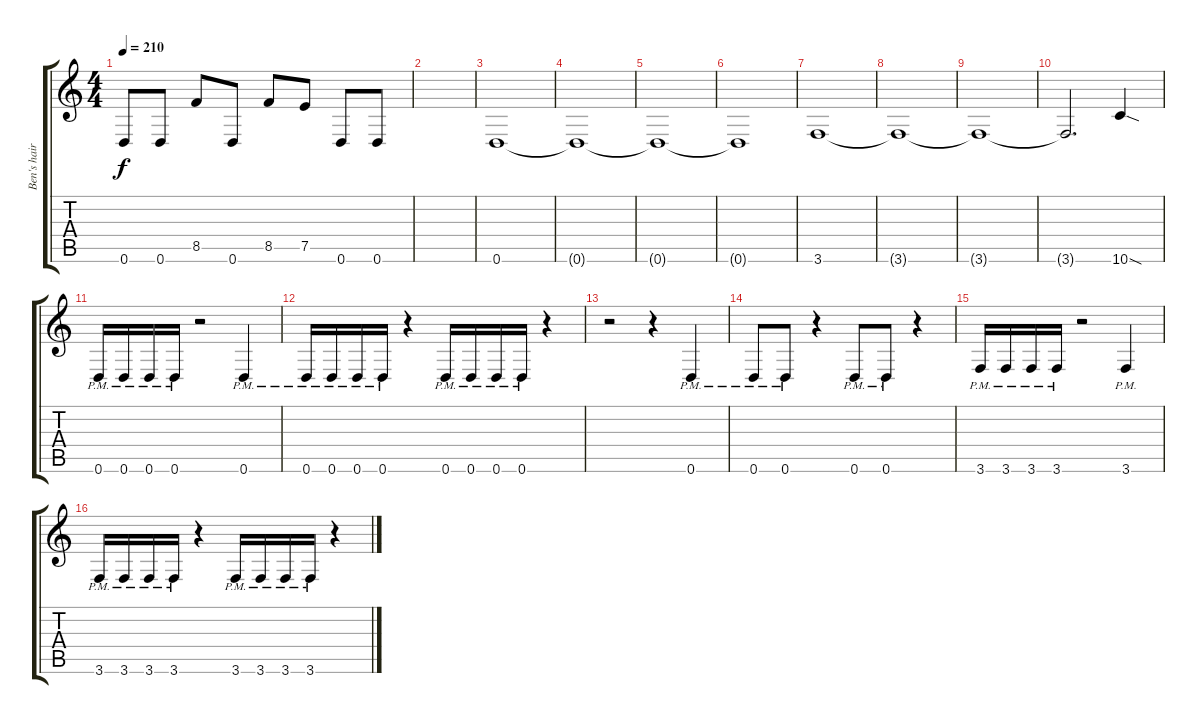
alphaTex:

\track ("Ben's hair" "Ben's hair") {instrument slapbass1}
\staff {score tabs}
\tuning (E4 B3 G3 D3 A2 D2) {hide}
\ts (4 4)
\tempo 210
\clef g2
\ks c
0.6.8{dy f} 0.6.8 8.5.8 0.6.8 8.5.8 7.5.8 0.6.8 0.6.8 |
|
0.6.1 |
0.6{t}.1 |
0.6{t}.1 |
0.6{t}.1 |
3.6.1 |
3.6{t}.1 |
3.6{t}.1 |
3.6{t}.2{d} 10.6{sod}.4 |
0.6{pm}.16 0.6{pm}.16 0.6{pm}.16 0.6{pm}.16 r.2 0.6{pm}.4 |
0.6{pm}.16 0.6{pm}.16 0.6{pm}.16 0.6{pm}.16 r.4 0.6{pm}.16 0.6{pm}.16 0.6{pm}.16 0.6{pm}.16 r.4 |
r.2 r.4 0.6{pm}.4 |
0.6{pm}.8 0.6{pm}.8 r.4 0.6{pm}.8 0.6{pm}.8 r.4 |
3.6{pm}.16 3.6{pm}.16 3.6{pm}.16 3.6{pm}.16 r.2 3.6{pm}.4 |
3.6{pm}.16 3.6{pm}.16 3.6{pm}.16 3.6{pm}.16 r.4 3.6{pm}.16 3.6{pm}.16 3.6{pm}.16 3.6{pm}.16 r.4
